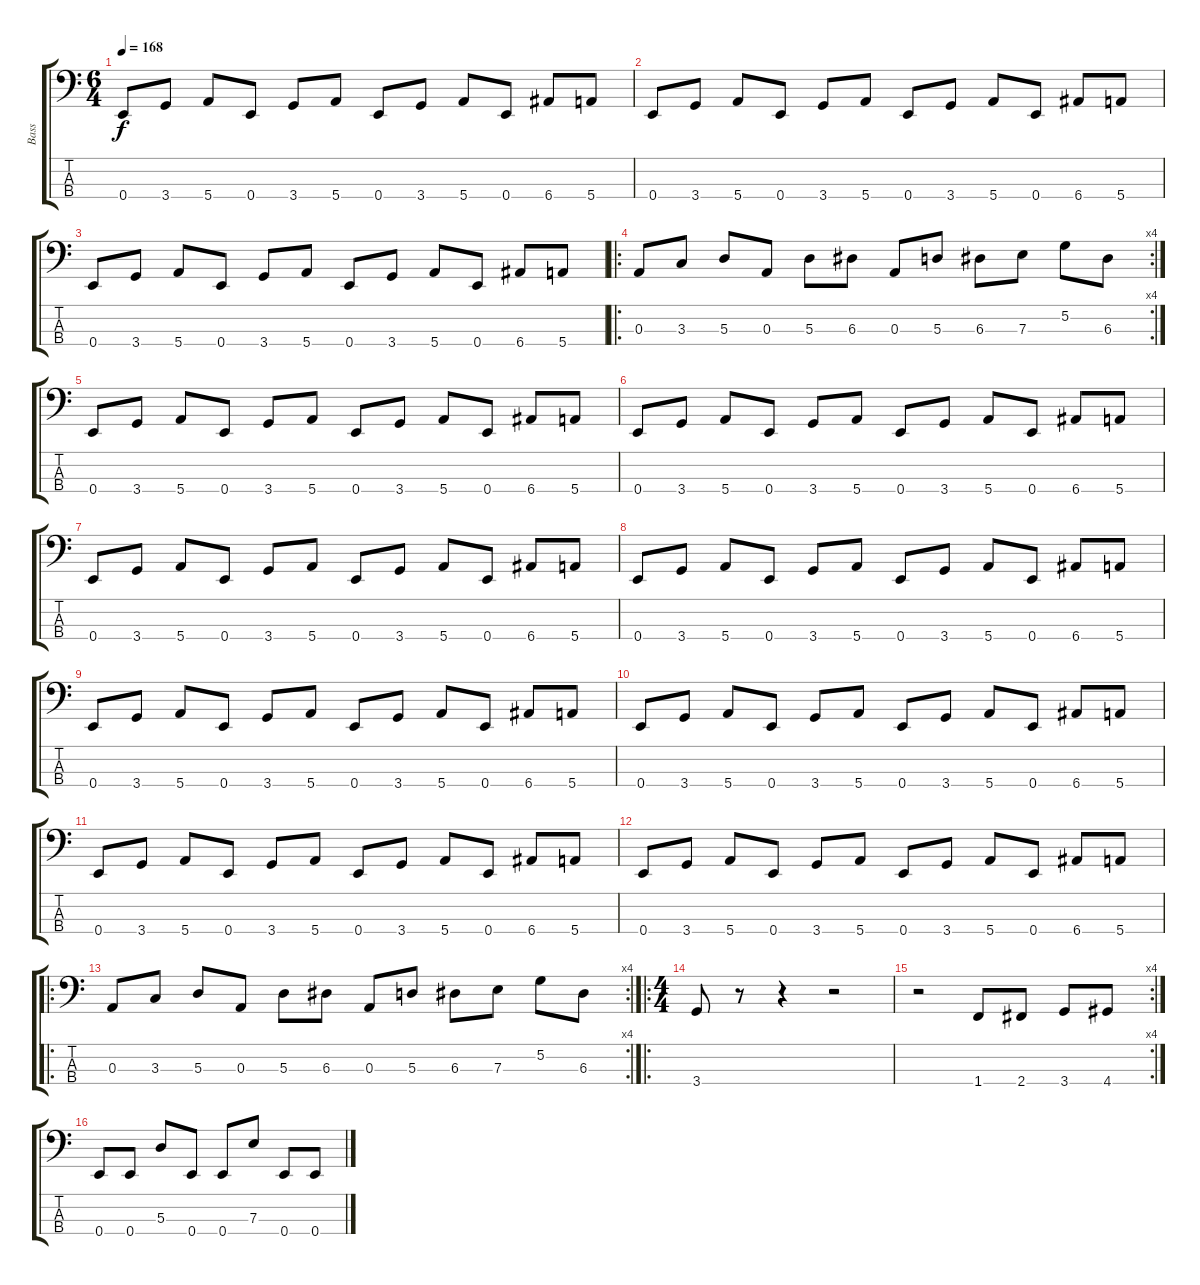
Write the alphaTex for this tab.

\track ("Bass" "Bass") {instrument electricbasspick}
\staff {score tabs}
\tuning (G2 D2 A1 E1) {hide}
\ts (6 4)
\tempo 168
\clef f4
\ks c
0.4.8{dy f} 3.4.8 5.4.8 0.4.8 3.4.8 5.4.8 0.4.8 3.4.8 5.4.8 0.4.8 6.4.8 5.4.8 |
0.4.8 3.4.8 5.4.8 0.4.8 3.4.8 5.4.8 0.4.8 3.4.8 5.4.8 0.4.8 6.4.8 5.4.8 |
0.4.8 3.4.8 5.4.8 0.4.8 3.4.8 5.4.8 0.4.8 3.4.8 5.4.8 0.4.8 6.4.8 5.4.8 |
\ro
\rc 4
0.3.8 3.3.8 5.3.8 0.3.8 5.3.8 6.3.8 0.3.8 5.3.8 6.3.8 7.3.8 5.2.8 6.3.8 |
0.4.8 3.4.8 5.4.8 0.4.8 3.4.8 5.4.8 0.4.8 3.4.8 5.4.8 0.4.8 6.4.8 5.4.8 |
0.4.8 3.4.8 5.4.8 0.4.8 3.4.8 5.4.8 0.4.8 3.4.8 5.4.8 0.4.8 6.4.8 5.4.8 |
0.4.8 3.4.8 5.4.8 0.4.8 3.4.8 5.4.8 0.4.8 3.4.8 5.4.8 0.4.8 6.4.8 5.4.8 |
0.4.8 3.4.8 5.4.8 0.4.8 3.4.8 5.4.8 0.4.8 3.4.8 5.4.8 0.4.8 6.4.8 5.4.8 |
0.4.8 3.4.8 5.4.8 0.4.8 3.4.8 5.4.8 0.4.8 3.4.8 5.4.8 0.4.8 6.4.8 5.4.8 |
0.4.8 3.4.8 5.4.8 0.4.8 3.4.8 5.4.8 0.4.8 3.4.8 5.4.8 0.4.8 6.4.8 5.4.8 |
0.4.8 3.4.8 5.4.8 0.4.8 3.4.8 5.4.8 0.4.8 3.4.8 5.4.8 0.4.8 6.4.8 5.4.8 |
0.4.8 3.4.8 5.4.8 0.4.8 3.4.8 5.4.8 0.4.8 3.4.8 5.4.8 0.4.8 6.4.8 5.4.8 |
\ro
\rc 4
0.3.8 3.3.8 5.3.8 0.3.8 5.3.8 6.3.8 0.3.8 5.3.8 6.3.8 7.3.8 5.2.8 6.3.8 |
\ro
\ts (4 4)
3.4.8 r.8 r.4 r.2 |
\rc 4
r.2 1.4.8 2.4.8 3.4.8 4.4.8 |
0.4.8 0.4.8 5.3.8 0.4.8 0.4.8 7.3.8 0.4.8 0.4.8
